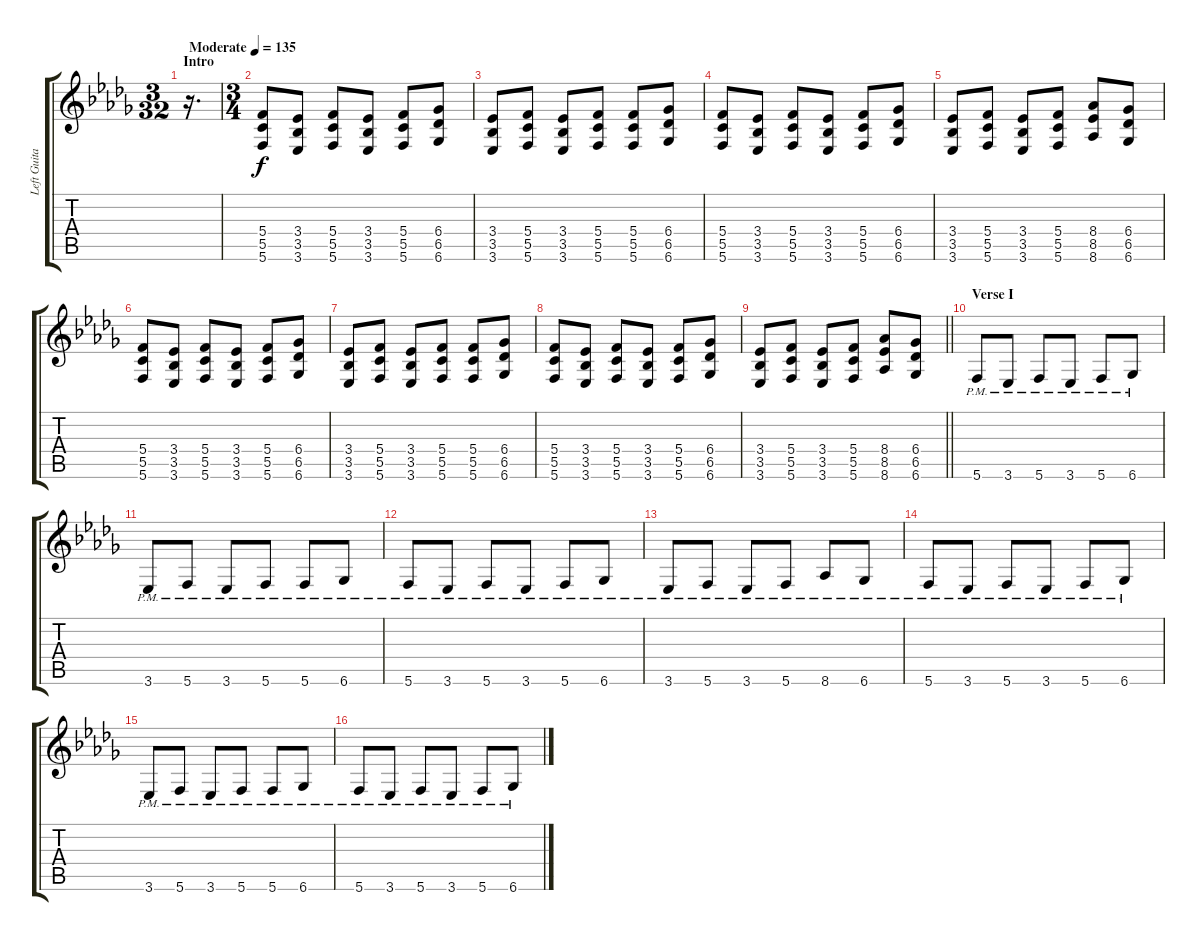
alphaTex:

\track ("Left Guitar" "Left Guita") {instrument overdrivenguitar}
\staff {score tabs}
\tuning (D4 A3 F3 C3 G2 C2) {hide}
\ts (3 32)
\section ("" "Intro")
\tempo (135 "Moderate")
\clef g2
\ks db
r.16{d dy f instrument overdrivenguitar} |
\ts (3 4)
(5.4 5.5 5.6).8 (3.4 3.5 3.6).8 (5.4 5.5 5.6).8 (3.4 3.5 3.6).8 (5.4 5.5 5.6).8 (6.4 6.5 6.6).8 |
(3.4 3.5 3.6).8 (5.4 5.5 5.6).8 (3.4 3.5 3.6).8 (5.4 5.5 5.6).8 (5.4 5.5 5.6).8 (6.4 6.5 6.6).8 |
(5.4 5.5 5.6).8 (3.4 3.5 3.6).8 (5.4 5.5 5.6).8 (3.4 3.5 3.6).8 (5.4 5.5 5.6).8 (6.4 6.5 6.6).8 |
(3.4 3.5 3.6).8 (5.4 5.5 5.6).8 (3.4 3.5 3.6).8 (5.4 5.5 5.6).8 (8.4 8.5 8.6).8 (6.4 6.5 6.6).8 |
(5.4 5.5 5.6).8 (3.4 3.5 3.6).8 (5.4 5.5 5.6).8 (3.4 3.5 3.6).8 (5.4 5.5 5.6).8 (6.4 6.5 6.6).8 |
(3.4 3.5 3.6).8 (5.4 5.5 5.6).8 (3.4 3.5 3.6).8 (5.4 5.5 5.6).8 (5.4 5.5 5.6).8 (6.4 6.5 6.6).8 |
(5.4 5.5 5.6).8 (3.4 3.5 3.6).8 (5.4 5.5 5.6).8 (3.4 3.5 3.6).8 (5.4 5.5 5.6).8 (6.4 6.5 6.6).8 |
\barLineRight lightlight
(3.4 3.5 3.6).8 (5.4 5.5 5.6).8 (3.4 3.5 3.6).8 (5.4 5.5 5.6).8 (8.4 8.5 8.6).8 (6.4 6.5 6.6).8 |
\section ("" "Verse I")
5.6{pm}.8 3.6{pm}.8 5.6{pm}.8 3.6{pm}.8 5.6{pm}.8 6.6{pm}.8 |
3.6{pm}.8 5.6{pm}.8 3.6{pm}.8 5.6{pm}.8 5.6{pm}.8 6.6{pm}.8 |
5.6{pm}.8 3.6{pm}.8 5.6{pm}.8 3.6{pm}.8 5.6{pm}.8 6.6{pm}.8 |
3.6{pm}.8 5.6{pm}.8 3.6{pm}.8 5.6{pm}.8 8.6{pm}.8 6.6{pm}.8 |
5.6{pm}.8 3.6{pm}.8 5.6{pm}.8 3.6{pm}.8 5.6{pm}.8 6.6{pm}.8 |
3.6{pm}.8 5.6{pm}.8 3.6{pm}.8 5.6{pm}.8 5.6{pm}.8 6.6{pm}.8 |
5.6{pm}.8 3.6{pm}.8 5.6{pm}.8 3.6{pm}.8 5.6{pm}.8 6.6{pm}.8
